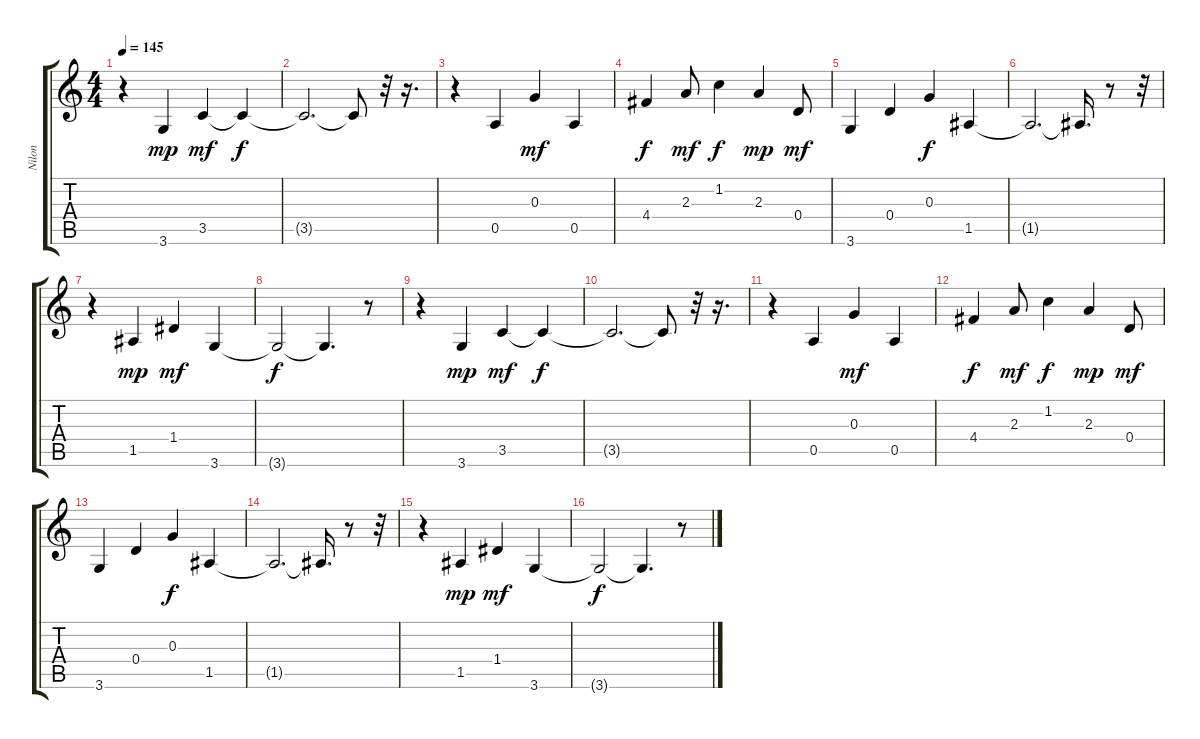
\track ("Nilon" "Nilon") {instrument acousticguitarnylon}
\staff {score tabs}
\tuning (E4 B3 G3 D3 A2 E2) {hide}
\ts (4 4)
\tempo 145
\clef g2
\ks c
r.4{dy f} 3.6.4{dy mp} 3.5.4{dy mf} 3.5{t}.4{dy f} |
3.5{t}.2{d} 3.5{t}.8 r.32 r.16{d} |
r.4 0.5.4 0.3.4{dy mf} 0.5.4{balance 12} |
4.4.4{dy f balance 10} 2.3.8{dy mf balance 9} 1.2.4{dy f} 2.3.4{dy mp balance 8} 0.4.8{dy mf balance 9} |
3.6.4{balance 12} 0.4.4 0.3.4{dy f} 1.5.4 |
1.5{t}.2{d} 1.5{t}.16{d} r.8 r.32 |
r.4 1.5.4{dy mp} 1.4.4{dy mf} 3.6.4 |
3.6{t}.2{dy f} 3.6{t}.4{d} r.8 |
r.4 3.6.4{dy mp} 3.5.4{dy mf} 3.5{t}.4{dy f} |
3.5{t}.2{d} 3.5{t}.8 r.32 r.16{d} |
r.4 0.5.4 0.3.4{dy mf} 0.5.4{balance 12} |
4.4.4{dy f balance 10} 2.3.8{dy mf balance 9} 1.2.4{dy f} 2.3.4{dy mp balance 8} 0.4.8{dy mf balance 9} |
3.6.4{balance 12} 0.4.4{balance 12} 0.3.4{dy f} 1.5.4 |
1.5{t}.2{d} 1.5{t}.16{d} r.8 r.32 |
r.4 1.5.4{dy mp} 1.4.4{dy mf} 3.6.4 |
3.6{t}.2{dy f} 3.6{t}.4{d} r.8
